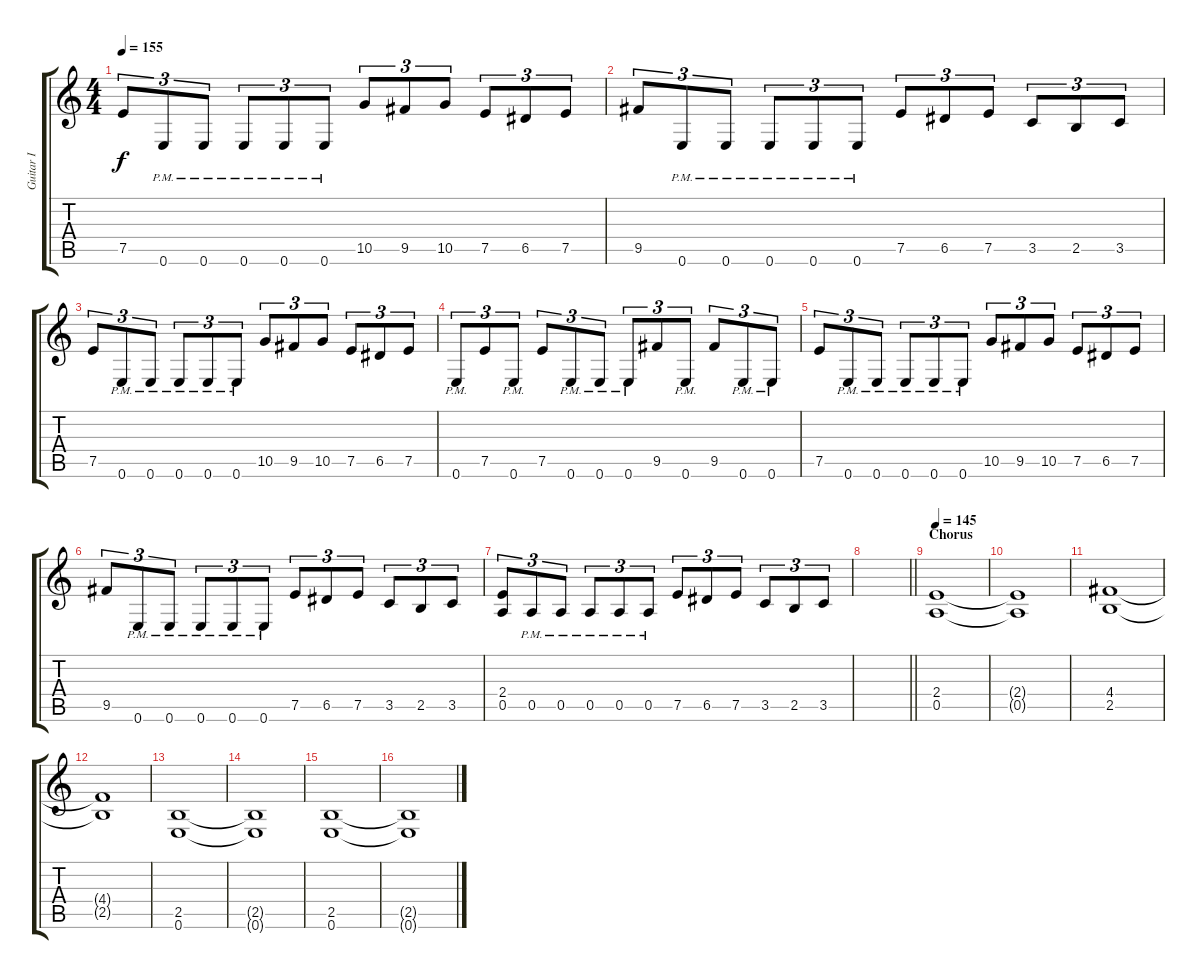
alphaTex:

\track ("Guitar I" "Guitar I") {instrument distortionguitar}
\staff {score tabs}
\tuning (E4 B3 G3 D3 A2 E2) {hide}
\ts (4 4)
\tempo 155
\clef g2
\ks c
7.5.8{tu (3 2) dy f} 0.6{pm}.8{tu (3 2)} 0.6{pm}.8{tu (3 2)} 0.6{pm}.8{tu (3 2)} 0.6{pm}.8{tu (3 2)} 0.6{pm}.8{tu (3 2)} 10.5.8{tu (3 2)} 9.5.8{tu (3 2)} 10.5.8{tu (3 2)} 7.5.8{tu (3 2)} 6.5.8{tu (3 2)} 7.5.8{tu (3 2)} |
9.5.8{tu (3 2)} 0.6{pm}.8{tu (3 2)} 0.6{pm}.8{tu (3 2)} 0.6{pm}.8{tu (3 2)} 0.6{pm}.8{tu (3 2)} 0.6{pm}.8{tu (3 2)} 7.5.8{tu (3 2)} 6.5.8{tu (3 2)} 7.5.8{tu (3 2)} 3.5.8{tu (3 2)} 2.5.8{tu (3 2)} 3.5.8{tu (3 2)} |
7.5.8{tu (3 2)} 0.6{pm}.8{tu (3 2)} 0.6{pm}.8{tu (3 2)} 0.6{pm}.8{tu (3 2)} 0.6{pm}.8{tu (3 2)} 0.6{pm}.8{tu (3 2)} 10.5.8{tu (3 2)} 9.5.8{tu (3 2)} 10.5.8{tu (3 2)} 7.5.8{tu (3 2)} 6.5.8{tu (3 2)} 7.5.8{tu (3 2)} |
0.6{pm}.8{tu (3 2)} 7.5.8{tu (3 2)} 0.6{pm}.8{tu (3 2)} 7.5.8{tu (3 2)} 0.6{pm}.8{tu (3 2)} 0.6{pm}.8{tu (3 2)} 0.6{pm}.8{tu (3 2)} 9.5.8{tu (3 2)} 0.6{pm}.8{tu (3 2)} 9.5.8{tu (3 2)} 0.6{pm}.8{tu (3 2)} 0.6{pm}.8{tu (3 2)} |
7.5.8{tu (3 2)} 0.6{pm}.8{tu (3 2)} 0.6{pm}.8{tu (3 2)} 0.6{pm}.8{tu (3 2)} 0.6{pm}.8{tu (3 2)} 0.6{pm}.8{tu (3 2)} 10.5.8{tu (3 2)} 9.5.8{tu (3 2)} 10.5.8{tu (3 2)} 7.5.8{tu (3 2)} 6.5.8{tu (3 2)} 7.5.8{tu (3 2)} |
9.5.8{tu (3 2)} 0.6{pm}.8{tu (3 2)} 0.6{pm}.8{tu (3 2)} 0.6{pm}.8{tu (3 2)} 0.6{pm}.8{tu (3 2)} 0.6{pm}.8{tu (3 2)} 7.5.8{tu (3 2)} 6.5.8{tu (3 2)} 7.5.8{tu (3 2)} 3.5.8{tu (3 2)} 2.5.8{tu (3 2)} 3.5.8{tu (3 2)} |
(2.4 0.5).8{tu (3 2)} 0.5{pm}.8{tu (3 2)} 0.5{pm}.8{tu (3 2)} 0.5{pm}.8{tu (3 2)} 0.5{pm}.8{tu (3 2)} 0.5{pm}.8{tu (3 2)} 7.5.8{tu (3 2)} 6.5.8{tu (3 2)} 7.5.8{tu (3 2)} 3.5.8{tu (3 2)} 2.5.8{tu (3 2)} 3.5.8{tu (3 2)} |
\barLineRight lightlight
|
\section ("" "Chorus")
\tempo 145
(2.4 0.5).1 |
(2.4{t} 0.5{t}).1 |
(4.4 2.5).1 |
(4.4{t} 2.5{t}).1 |
(2.5 0.6).1 |
(2.5{t} 0.6{t}).1 |
(2.5 0.6).1 |
(2.5{t} 0.6{t}).1
